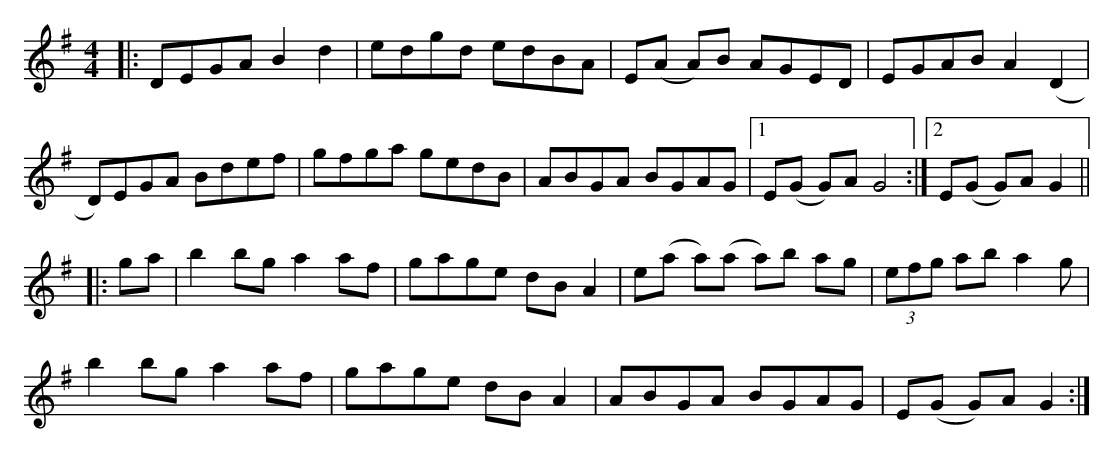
X:1
M:4/4
K:G
|:DEGA B2 d2|edgd edBA|E(A A)B AGED|EGAB A2 (D2|
D)EGA Bdef|gfga gedB|ABGA BGAG|1 E(G G)A G4:|2 E(G G)AG2||
|:ga|b2 bg a2 af|gage dB A2|e(a a)(a a)b ag|(3efg ab a2 g|
b2 bg a2 af|gage dB A2|ABGA BGAG|E(G G)A G2:|
